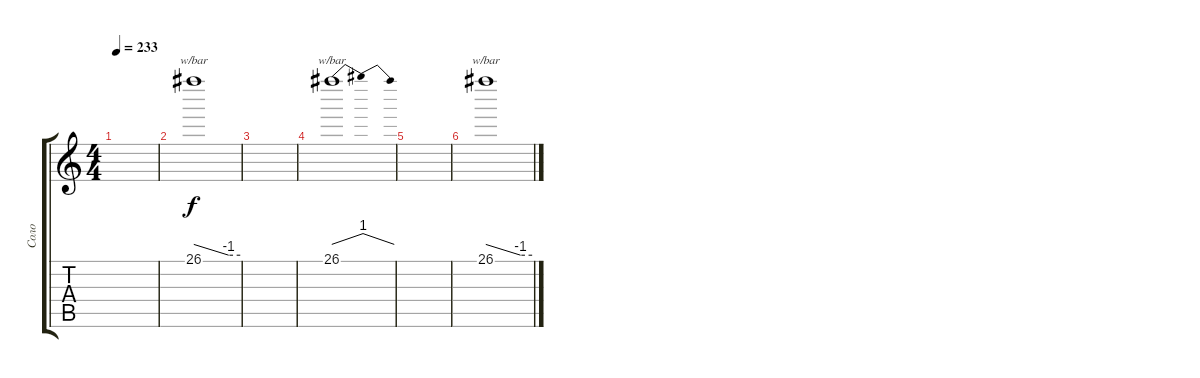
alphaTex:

\track ("Соло" "Соло") {instrument distortionguitar}
\staff {score tabs}
\tuning (E4 B3 G3 D3 A2 E2) {hide}
\ts (4 4)
\tempo 233
\clef g2
\ks c
|
26.1.1{tbe (custom default 0 0 45 -4 60 -4)} |
|
26.1.1{tbe (dip default 0 0 30 4 60 0)} |
|
26.1.1{tbe (custom default 0 0 45 -4 60 -4)}
